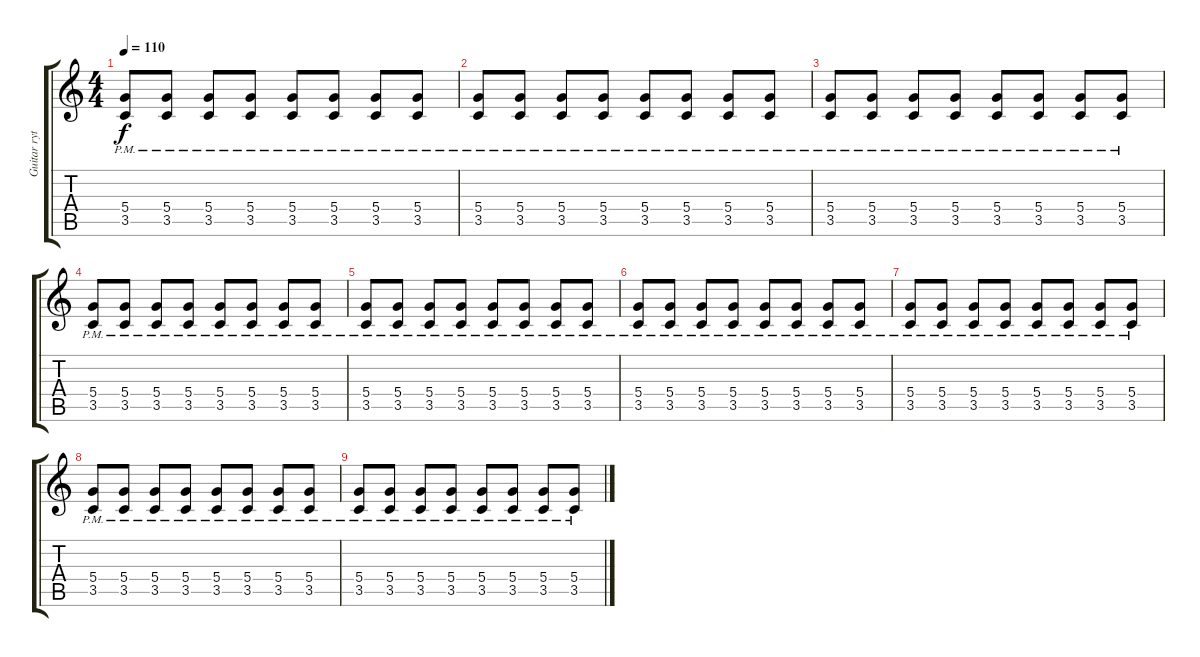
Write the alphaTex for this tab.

\track ("Guitar rythm 2" "Guitar ryt") {instrument overdrivenguitar}
\staff {score tabs}
\tuning (E4 B3 G3 D3 A2 E2) {hide}
\ts (4 4)
\tempo 110
\clef g2
\ks c
(5.4{pm} 3.5{pm}).8{dy f} (5.4{pm} 3.5{pm}).8 (5.4{pm} 3.5{pm}).8 (5.4{pm} 3.5{pm}).8 (5.4{pm} 3.5{pm}).8 (5.4{pm} 3.5{pm}).8 (5.4{pm} 3.5{pm}).8 (5.4{pm} 3.5{pm}).8 |
(5.4{pm} 3.5{pm}).8 (5.4{pm} 3.5{pm}).8 (5.4{pm} 3.5{pm}).8 (5.4{pm} 3.5{pm}).8 (5.4{pm} 3.5{pm}).8 (5.4{pm} 3.5{pm}).8 (5.4{pm} 3.5{pm}).8 (5.4{pm} 3.5{pm}).8 |
(5.4{pm} 3.5{pm}).8 (5.4{pm} 3.5{pm}).8 (5.4{pm} 3.5{pm}).8 (5.4{pm} 3.5{pm}).8 (5.4{pm} 3.5{pm}).8 (5.4{pm} 3.5{pm}).8 (5.4{pm} 3.5{pm}).8 (5.4{pm} 3.5{pm}).8 |
(5.4{pm} 3.5{pm}).8 (5.4{pm} 3.5{pm}).8 (5.4{pm} 3.5{pm}).8 (5.4{pm} 3.5{pm}).8 (5.4{pm} 3.5{pm}).8 (5.4{pm} 3.5{pm}).8 (5.4{pm} 3.5{pm}).8 (5.4{pm} 3.5{pm}).8 |
(5.4{pm} 3.5{pm}).8 (5.4{pm} 3.5{pm}).8 (5.4{pm} 3.5{pm}).8 (5.4{pm} 3.5{pm}).8 (5.4{pm} 3.5{pm}).8 (5.4{pm} 3.5{pm}).8 (5.4{pm} 3.5{pm}).8 (5.4{pm} 3.5{pm}).8 |
(5.4{pm} 3.5{pm}).8 (5.4{pm} 3.5{pm}).8 (5.4{pm} 3.5{pm}).8 (5.4{pm} 3.5{pm}).8 (5.4{pm} 3.5{pm}).8 (5.4{pm} 3.5{pm}).8 (5.4{pm} 3.5{pm}).8 (5.4{pm} 3.5{pm}).8 |
(5.4{pm} 3.5{pm}).8 (5.4{pm} 3.5{pm}).8 (5.4{pm} 3.5{pm}).8 (5.4{pm} 3.5{pm}).8 (5.4{pm} 3.5{pm}).8 (5.4{pm} 3.5{pm}).8 (5.4{pm} 3.5{pm}).8 (5.4{pm} 3.5{pm}).8 |
(5.4{pm} 3.5{pm}).8 (5.4{pm} 3.5{pm}).8 (5.4{pm} 3.5{pm}).8 (5.4{pm} 3.5{pm}).8 (5.4{pm} 3.5{pm}).8 (5.4{pm} 3.5{pm}).8 (5.4{pm} 3.5{pm}).8 (5.4{pm} 3.5{pm}).8 |
(5.4{pm} 3.5{pm}).8 (5.4{pm} 3.5{pm}).8 (5.4{pm} 3.5{pm}).8 (5.4{pm} 3.5{pm}).8 (5.4{pm} 3.5{pm}).8 (5.4{pm} 3.5{pm}).8 (5.4{pm} 3.5{pm}).8 (5.4{pm} 3.5{pm}).8
